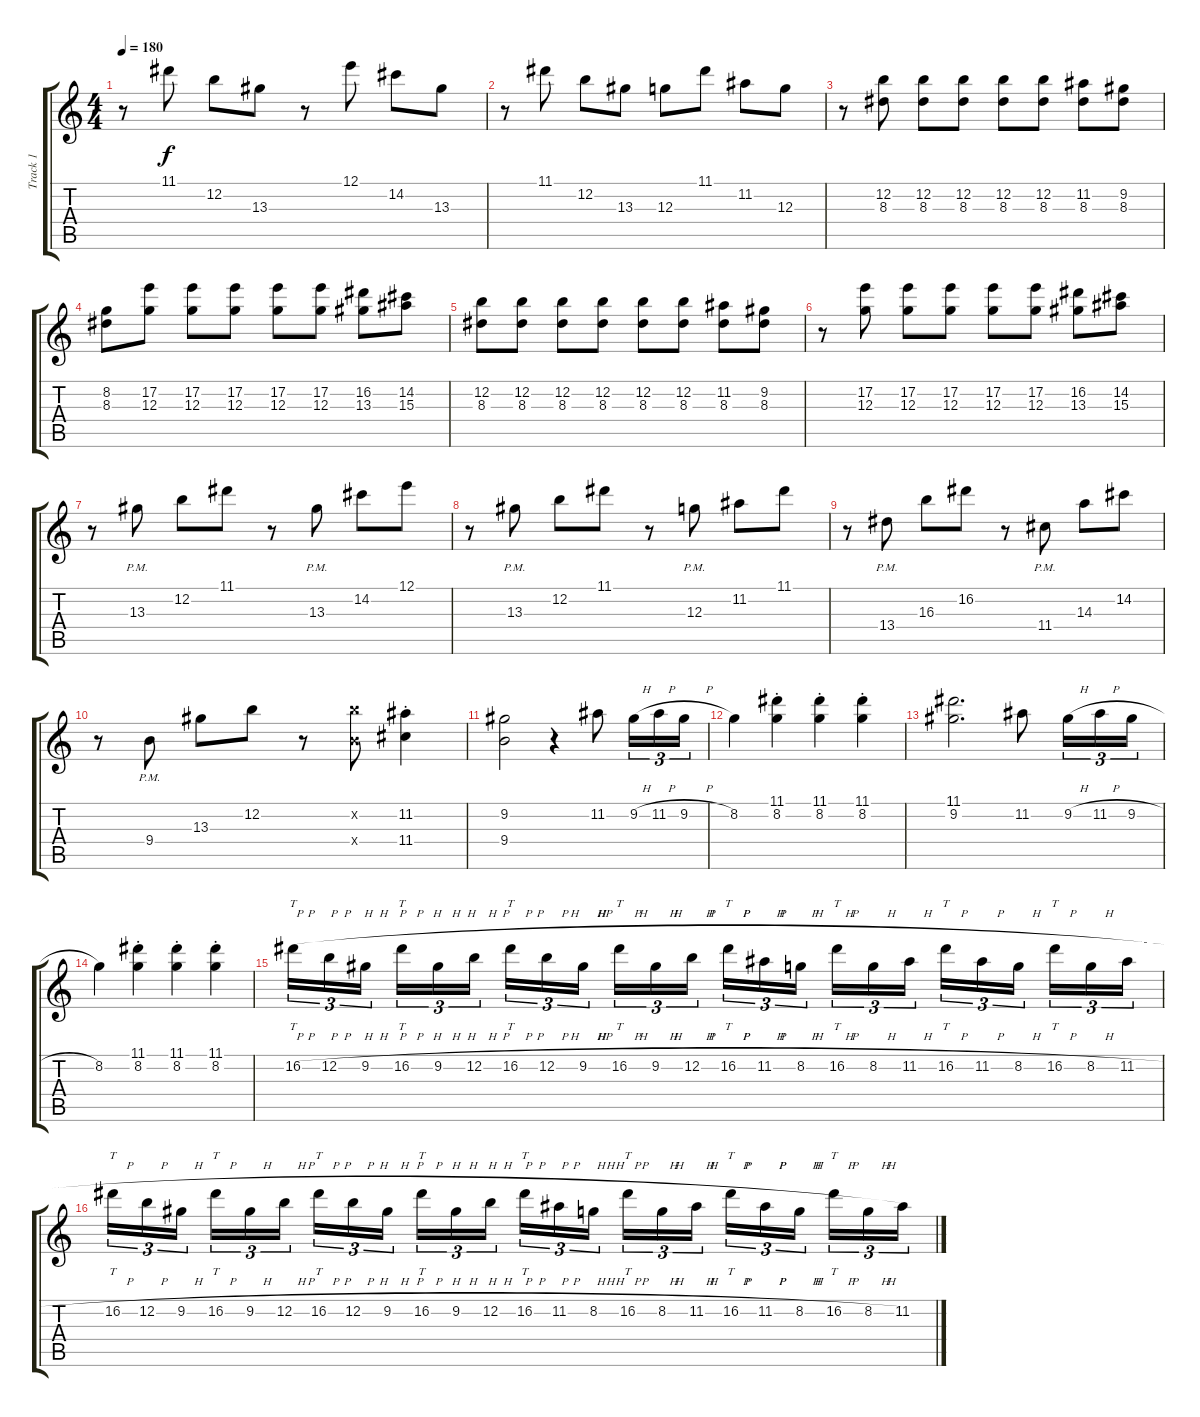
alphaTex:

\track ("Track 1" "Track 1") {instrument distortionguitar}
\staff {score tabs}
\tuning (E4 B3 G3 D3 A2 E2) {hide}
\ts (4 4)
\tempo 180
\clef g2
\ks c
r.8{dy f} 11.1.8 12.2.8 13.3.8 r.8 12.1.8 14.2.8 13.3.8 |
r.8 11.1.8 12.2.8 13.3.8 12.3.8 11.1.8 11.2.8 12.3.8 |
r.8 (12.2 8.3).8 (12.2 8.3).8 (12.2 8.3).8 (12.2 8.3).8 (12.2 8.3).8 (11.2 8.3).8 (9.2 8.3).8 |
(8.2 8.3).8 (17.2 12.3).8 (17.2 12.3).8 (17.2 12.3).8 (17.2 12.3).8 (17.2 12.3).8 (16.2 13.3).8 (14.2 15.3).8 |
(12.2 8.3).8 (12.2 8.3).8 (12.2 8.3).8 (12.2 8.3).8 (12.2 8.3).8 (12.2 8.3).8 (11.2 8.3).8 (9.2 8.3).8 |
r.8 (17.2 12.3).8 (17.2 12.3).8 (17.2 12.3).8 (17.2 12.3).8 (17.2 12.3).8 (16.2 13.3).8 (14.2 15.3).8 |
r.8 13.3{pm}.8 12.2.8 11.1.8 r.8 13.3{pm}.8 14.2.8 12.1.8 |
r.8 13.3{pm}.8 12.2.8 11.1.8 r.8 12.3{pm}.8 11.2.8 11.1.8 |
r.8 13.4{pm}.8 16.3.8 16.2.8 r.8 11.4{pm}.8 14.3.8 14.2.8 |
r.8 9.4{pm}.8 13.3.8 12.2.8 r.8 (12.2{x} 9.4{x}).8 (11.2{st} 11.4{st}).4 |
(9.2 9.4).2 r.4 11.2.8 9.2{h}.16{tu (3 2)} 11.2{h}.16{tu (3 2)} 9.2{h}.16{tu (3 2)} |
8.2.4 (11.1{st} 8.2{st}).4 (11.1{st} 8.2{st}).4 (11.1{st} 8.2{st}).4 |
(11.1 9.2).2{d} 11.2.8 9.2{h}.16{tu (3 2)} 11.2{h}.16{tu (3 2)} 9.2{h}.16{tu (3 2)} |
8.2.4 (11.1{st} 8.2{st}).4 (11.1{st} 8.2{st}).4 (11.1{st} 8.2{st}).4 |
16.2{h}.16{tt tu (3 2)} 12.2{h}.16{tu (3 2)} 9.2{h}.16{tu (3 2)} 16.2{h}.16{tt tu (3 2)} 9.2{h}.16{tu (3 2)} 12.2{h}.16{tu (3 2)} 16.2{h}.16{tt tu (3 2)} 12.2{h}.16{tu (3 2)} 9.2{h}.16{tu (3 2)} 16.2{h}.16{tt tu (3 2)} 9.2{h}.16{tu (3 2)} 12.2{h}.16{tu (3 2)} 16.2{h}.16{tt tu (3 2)} 11.2{h}.16{tu (3 2)} 8.2{h}.16{tu (3 2)} 16.2{h}.16{tt tu (3 2)} 8.2{h}.16{tu (3 2)} 11.2{h}.16{tu (3 2)} 16.2{h}.16{tt tu (3 2)} 11.2{h}.16{tu (3 2)} 8.2{h}.16{tu (3 2)} 16.2{h}.16{tt tu (3 2)} 8.2{h}.16{tu (3 2)} 11.2{h}.16{tu (3 2)} |
16.2{h}.16{tt tu (3 2)} 12.2{h}.16{tu (3 2)} 9.2{h}.16{tu (3 2)} 16.2{h}.16{tt tu (3 2)} 9.2{h}.16{tu (3 2)} 12.2{h}.16{tu (3 2)} 16.2{h}.16{tt tu (3 2)} 12.2{h}.16{tu (3 2)} 9.2{h}.16{tu (3 2)} 16.2{h}.16{tt tu (3 2)} 9.2{h}.16{tu (3 2)} 12.2{h}.16{tu (3 2)} 16.2{h}.16{tt tu (3 2)} 11.2{h}.16{tu (3 2)} 8.2{h}.16{tu (3 2)} 16.2{h}.16{tt tu (3 2)} 8.2{h}.16{tu (3 2)} 11.2{h}.16{tu (3 2)} 16.2{h}.16{tt tu (3 2)} 11.2{h}.16{tu (3 2)} 8.2{h}.16{tu (3 2)} 16.2{h}.16{tt tu (3 2)} 8.2{h}.16{tu (3 2)} 11.2.16{tu (3 2)}
